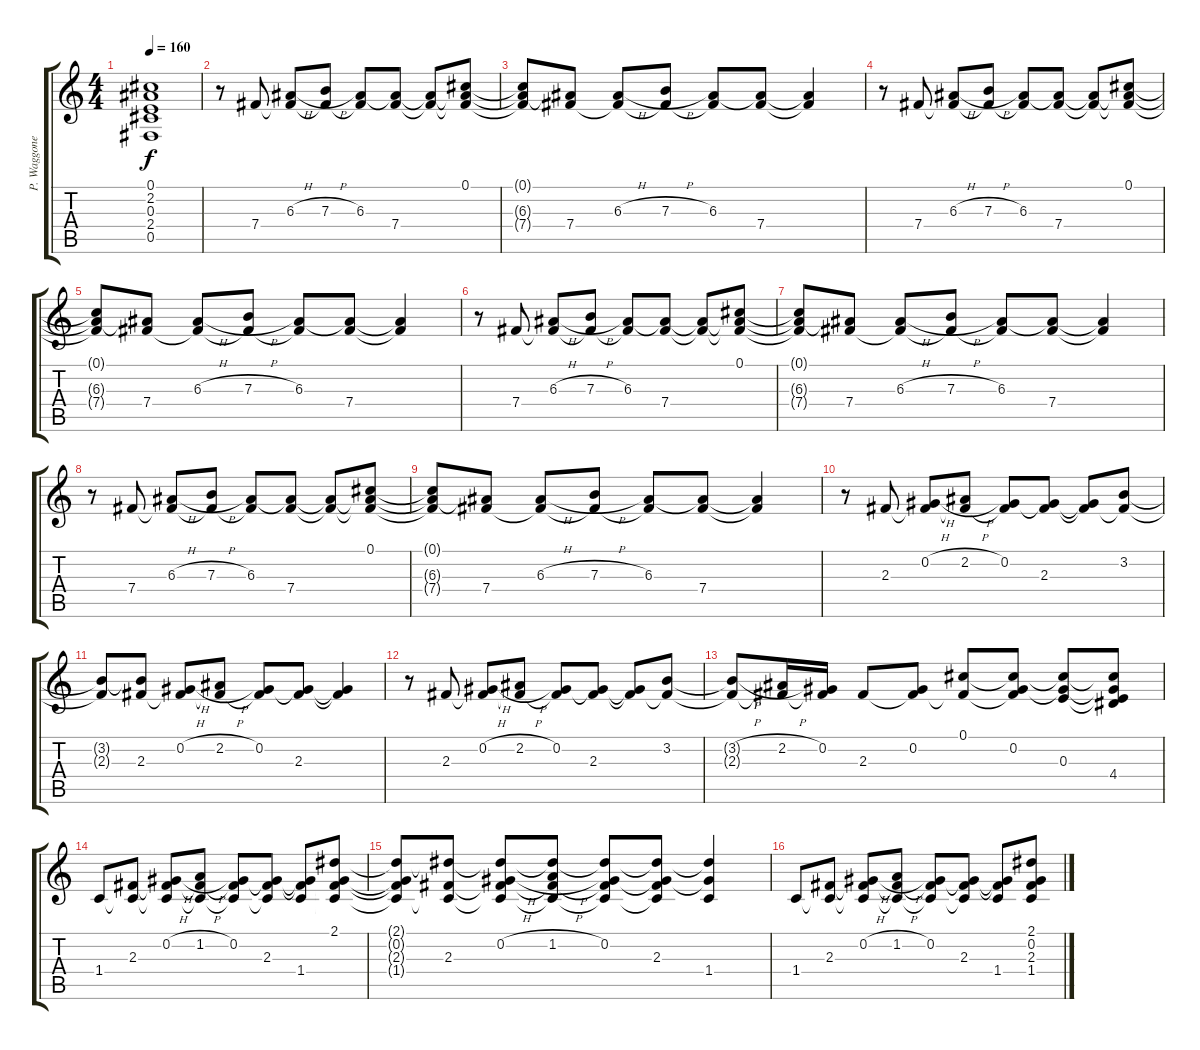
\track ("P. Waggoner Gtr." "P. Waggone") {instrument distortionguitar}
\staff {score tabs}
\tuning (Db4 Ab3 E3 B2 Gb2 Db2) {hide}
\ts (4 4)
\tempo 160
\clef g2
\ks c
(0.1{t} 2.2{t} 0.3{t} 2.4{t} 0.5{t}).1{dy f} |
r.8 7.4.8 (6.3{h} 7.4{t}).8 (7.3{h} 7.4{t}).8 (6.3 7.4{t}).8 (6.3{t} 7.4).8 (6.3{t} 7.4{t}).8 (0.1 6.3{t} 7.4{t}).8 |
(0.1{t} 6.3{t} 7.4{t}).8 (6.3{t} 7.4).8 (6.3{h} 7.4{t}).8 (7.3{h} 7.4{t}).8 (6.3 7.4{t}).8 (6.3{t} 7.4).8 (6.3{t} 7.4{t}).4 |
r.8 7.4.8 (6.3{h} 7.4{t}).8 (7.3{h} 7.4{t}).8 (6.3 7.4{t}).8 (6.3{t} 7.4).8 (6.3{t} 7.4{t}).8 (0.1 6.3{t} 7.4{t}).8 |
(0.1{t} 6.3{t} 7.4{t}).8 (6.3{t} 7.4).8 (6.3{h} 7.4{t}).8 (7.3{h} 7.4{t}).8 (6.3 7.4{t}).8 (6.3{t} 7.4).8 (6.3{t} 7.4{t}).4 |
r.8 7.4.8 (6.3{h} 7.4{t}).8 (7.3{h} 7.4{t}).8 (6.3 7.4{t}).8 (6.3{t} 7.4).8 (6.3{t} 7.4{t}).8 (0.1 6.3{t} 7.4{t}).8 |
(0.1{t} 6.3{t} 7.4{t}).8 (6.3{t} 7.4).8 (6.3{h} 7.4{t}).8 (7.3{h} 7.4{t}).8 (6.3 7.4{t}).8 (6.3{t} 7.4).8 (6.3{t} 7.4{t}).4 |
r.8 7.4.8 (6.3{h} 7.4{t}).8 (7.3{h} 7.4{t}).8 (6.3 7.4{t}).8 (6.3{t} 7.4).8 (6.3{t} 7.4{t}).8 (0.1 6.3{t} 7.4{t}).8 |
(0.1{t} 6.3{t} 7.4{t}).8 (6.3{t} 7.4).8 (6.3{h} 7.4{t}).8 (7.3{h} 7.4{t}).8 (6.3 7.4{t}).8 (6.3{t} 7.4).8 (6.3{t} 7.4{t}).4 |
r.8 2.3.8 (0.2{h} 2.3{t}).8 (2.2{h} 2.3{t}).8 (0.2 2.3{t}).8 (0.2{t} 2.3).8 (0.2{t} 2.3{t}).8 (3.2 2.3{t}).8 |
(3.2{t} 2.3{t}).8 (3.2{t} 2.3).8 (0.2{h} 2.3{t}).8 (2.2{h} 2.3{t}).8 (0.2 2.3{t}).8 (0.2{t} 2.3).8 (0.2{t} 2.3{t}).4 |
r.8 2.3.8 (0.2{h} 2.3{t}).8 (2.2{h} 2.3{t}).8 (0.2 2.3{t}).8 (0.2{t} 2.3).8 (0.2{t} 2.3{t}).8 (3.2 2.3{t}).8 |
(3.2{h t} 2.3{t}).8 (2.2{h} 2.3{t}).16 (0.2 2.3{t}).16 2.3.8 (0.2 2.3{t}).8 (0.1 2.3{t}).8 (0.1{t} 0.2 2.3{t}).8 (0.1{t} 0.2{t} 0.3).8 (0.1{t} 0.2{t} 0.3{t} 4.4).8 |
1.4.8 (2.3 1.4{t}).8 (0.2{h} 2.3{t} 1.4{t}).8 (1.2{h} 2.3{t} 1.4{t}).8 (0.2 2.3{t} 1.4{t}).8 (0.2{t} 2.3 1.4{t}).8 (0.2{t} 2.3{t} 1.4).8 (2.1 0.2{t} 2.3{t} 1.4{t}).8 |
(2.1{t} 0.2{t} 2.3{t} 1.4{t}).8 (2.1{t} 2.3 1.4{t}).8 (2.1{t} 0.2{h} 2.3{t} 1.4{t}).8 (2.1{t} 1.2{h} 2.3{t} 1.4{t}).8 (2.1{t} 0.2 2.3{t} 1.4{t}).8 (2.1{t} 0.2{t} 2.3 1.4{t}).8 (2.1{t} 0.2{t} 1.4).4 |
1.4.8 (2.3 1.4{t}).8 (0.2{h} 2.3{t} 1.4{t}).8 (1.2{h} 2.3{t} 1.4{t}).8 (0.2 2.3{t} 1.4{t}).8 (0.2{t} 2.3 1.4{t}).8 (0.2{t} 2.3{t} 1.4).8 (2.1 0.2 2.3 1.4).8
